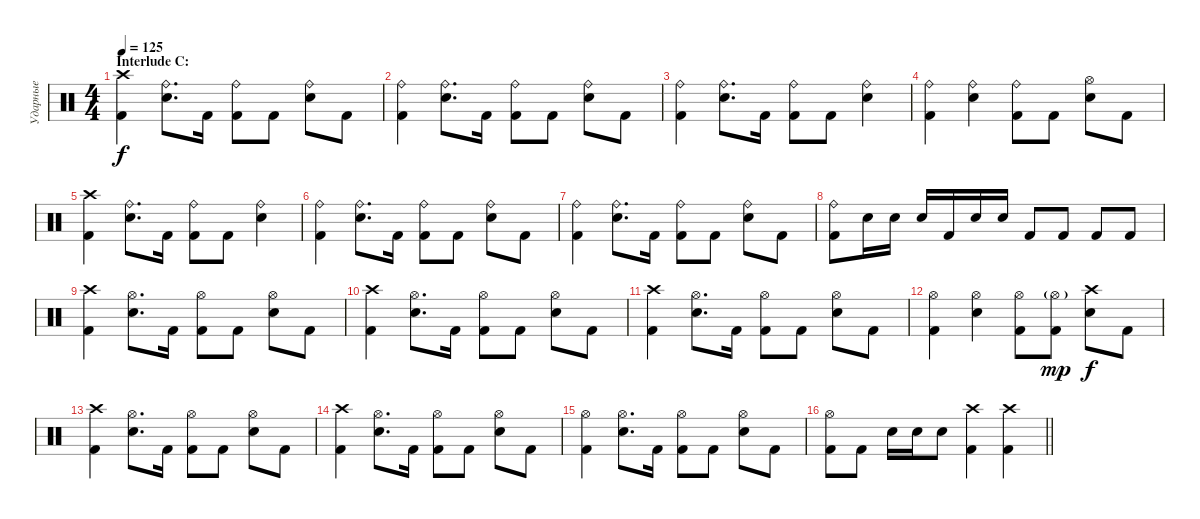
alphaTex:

\track ("Ударные" "Ударные") {instrument percussion}
\staff {score}
\articulation defaults
\ts (4 4)
\section ("" "Interlude C:")
\tempo 125
\clef neutral
\ks c
("Crash high (hit)" "Kick (hit) 2").4{dy f} ("Ride (bell)" "Electric Snare (hit)").8{d} "Kick (hit) 2".16 ("Ride (bell)" "Kick (hit) 2").8 "Kick (hit) 2".8 ("Ride (bell)" "Electric Snare (hit)").8 "Kick (hit) 2".8 |
("Ride (bell)" "Kick (hit) 2").4 ("Ride (bell)" "Electric Snare (hit)").8{d} "Kick (hit) 2".16 ("Ride (bell)" "Kick (hit) 2").8 "Kick (hit) 2".8 ("Ride (bell)" "Electric Snare (hit)").8 "Kick (hit) 2".8 |
("Ride (bell)" "Kick (hit) 2").4 ("Ride (bell)" "Electric Snare (hit)").8{d} "Kick (hit) 2".16 ("Ride (bell)" "Kick (hit) 2").8 "Kick (hit) 2".8 ("Ride (bell)" "Electric Snare (hit)").4 |
("Ride (bell)" "Kick (hit) 2").4 ("Ride (bell)" "Electric Snare (hit)").4 ("Ride (bell)" "Kick (hit) 2").8 "Kick (hit) 2".8 ("Hi-Hat (open)" "Electric Snare (hit)").8 "Kick (hit) 2".8 |
("Crash high (hit)" "Kick (hit) 2").4 ("Ride (bell)" "Electric Snare (hit)").8{d} "Kick (hit) 2".16 ("Ride (bell)" "Kick (hit) 2").8 "Kick (hit) 2".8 ("Ride (bell)" "Electric Snare (hit)").4 |
("Ride (bell)" "Kick (hit) 2").4 ("Ride (bell)" "Electric Snare (hit)").8{d} "Kick (hit) 2".16 ("Ride (bell)" "Kick (hit) 2").8 "Kick (hit) 2".8 ("Ride (bell)" "Electric Snare (hit)").8 "Kick (hit) 2".8 |
("Ride (bell)" "Kick (hit) 2").4 ("Ride (bell)" "Electric Snare (hit)").8{d} "Kick (hit) 2".16 ("Ride (bell)" "Kick (hit) 2").8 "Kick (hit) 2".8 ("Ride (bell)" "Electric Snare (hit)").8 "Kick (hit) 2".8 |
("Ride (bell)" "Kick (hit) 2").8 "Electric Snare (hit)".16 "Electric Snare (hit)".16 "Electric Snare (hit)".16 "Kick (hit) 2".16 "Electric Snare (hit)".16 "Electric Snare (hit)".16 "Kick (hit) 2".8 "Kick (hit) 2".8 "Kick (hit) 2".8 "Kick (hit) 2".8 |
("Crash high (hit)" "Kick (hit) 2").4 ("Hi-Hat (open)" "Electric Snare (hit)").8{d} "Kick (hit) 2".16 ("Hi-Hat (open)" "Kick (hit) 2").8 "Kick (hit) 2".8 ("Hi-Hat (open)" "Electric Snare (hit)").8 "Kick (hit) 2".8 |
("Crash high (hit)" "Kick (hit) 2").4 ("Hi-Hat (open)" "Electric Snare (hit)").8{d} "Kick (hit) 2".16 ("Hi-Hat (open)" "Kick (hit) 2").8 "Kick (hit) 2".8 ("Hi-Hat (open)" "Electric Snare (hit)").8 "Kick (hit) 2".8 |
("Crash high (hit)" "Kick (hit) 2").4 ("Hi-Hat (open)" "Electric Snare (hit)").8{d} "Kick (hit) 2".16 ("Hi-Hat (open)" "Kick (hit) 2").8 "Kick (hit) 2".8 ("Hi-Hat (open)" "Electric Snare (hit)").8 "Kick (hit) 2".8 |
("Hi-Hat (open)" "Kick (hit) 2").4 ("Hi-Hat (open)" "Electric Snare (hit)").4 ("Hi-Hat (open)" "Kick (hit) 2").8 ("Hi-Hat (open)"{g} "Kick (hit) 2").8{dy mp} ("Crash high (hit)" "Electric Snare (hit)").8{dy f} "Kick (hit) 2".8 |
("Crash high (hit)" "Kick (hit) 2").4 ("Hi-Hat (open)" "Electric Snare (hit)").8{d} "Kick (hit) 2".16 ("Hi-Hat (open)" "Kick (hit) 2").8 "Kick (hit) 2".8 ("Hi-Hat (open)" "Electric Snare (hit)").8 "Kick (hit) 2".8 |
("Crash high (hit)" "Kick (hit) 2").4 ("Hi-Hat (open)" "Electric Snare (hit)").8{d} "Kick (hit) 2".16 ("Hi-Hat (open)" "Kick (hit) 2").8 "Kick (hit) 2".8 ("Hi-Hat (open)" "Electric Snare (hit)").8 "Kick (hit) 2".8 |
("Hi-Hat (open)" "Kick (hit) 2").4 ("Hi-Hat (open)" "Electric Snare (hit)").8{d} "Kick (hit) 2".16 ("Hi-Hat (open)" "Kick (hit) 2").8 "Kick (hit) 2".8 ("Hi-Hat (open)" "Electric Snare (hit)").8 "Kick (hit) 2".8 |
\barLineRight lightlight
("Hi-Hat (open)" "Kick (hit) 2").8 "Kick (hit) 2".8 "Electric Snare (hit)".16 "Electric Snare (hit)".16 "Electric Snare (hit)".8 ("Crash high (hit)" "Kick (hit) 2").4 ("Crash high (hit)" "Kick (hit) 2").4
